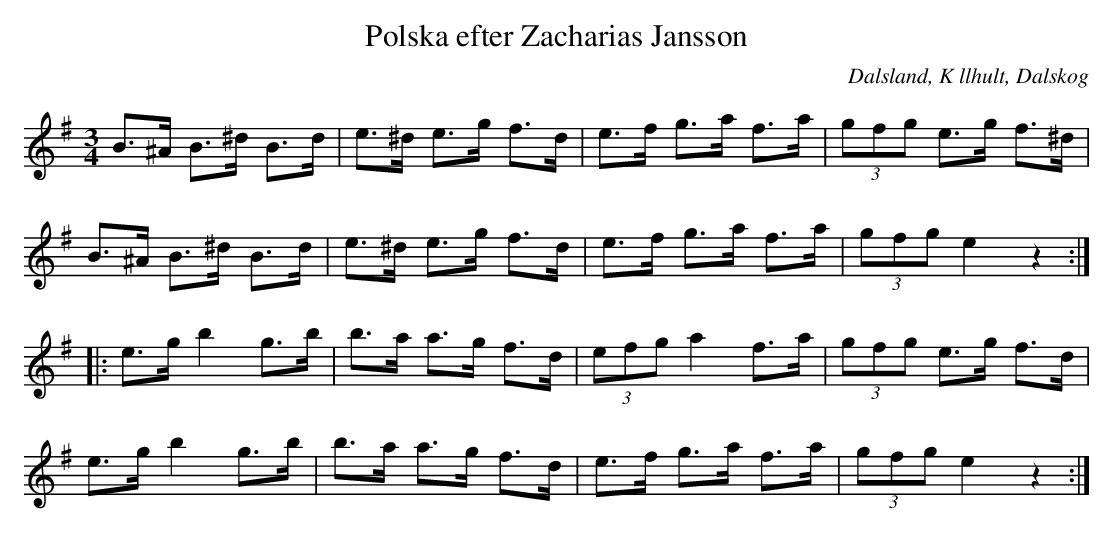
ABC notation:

X:1
T:Polska efter Zacharias Jansson
O:Dalsland, K llhult, Dalskog
L:1/8
M:3/4
K:Em
B>^A B>^d B>d | e>^d e>g f>d | e>f g>a f>a | (3gfg e>g f>^d |
B>^A B>^d B>d | e>^d e>g f>d | e>f g>a f>a | (3gfg e2 z2 ::
e>g b2 g>b | b>a a>g f>d | (3efg a2 f>a | (3gfg e>g f>d |
e>g b2 g>b | b>a a>g f>d | e>f g>a f>a | (3gfg e2 z2 :|
